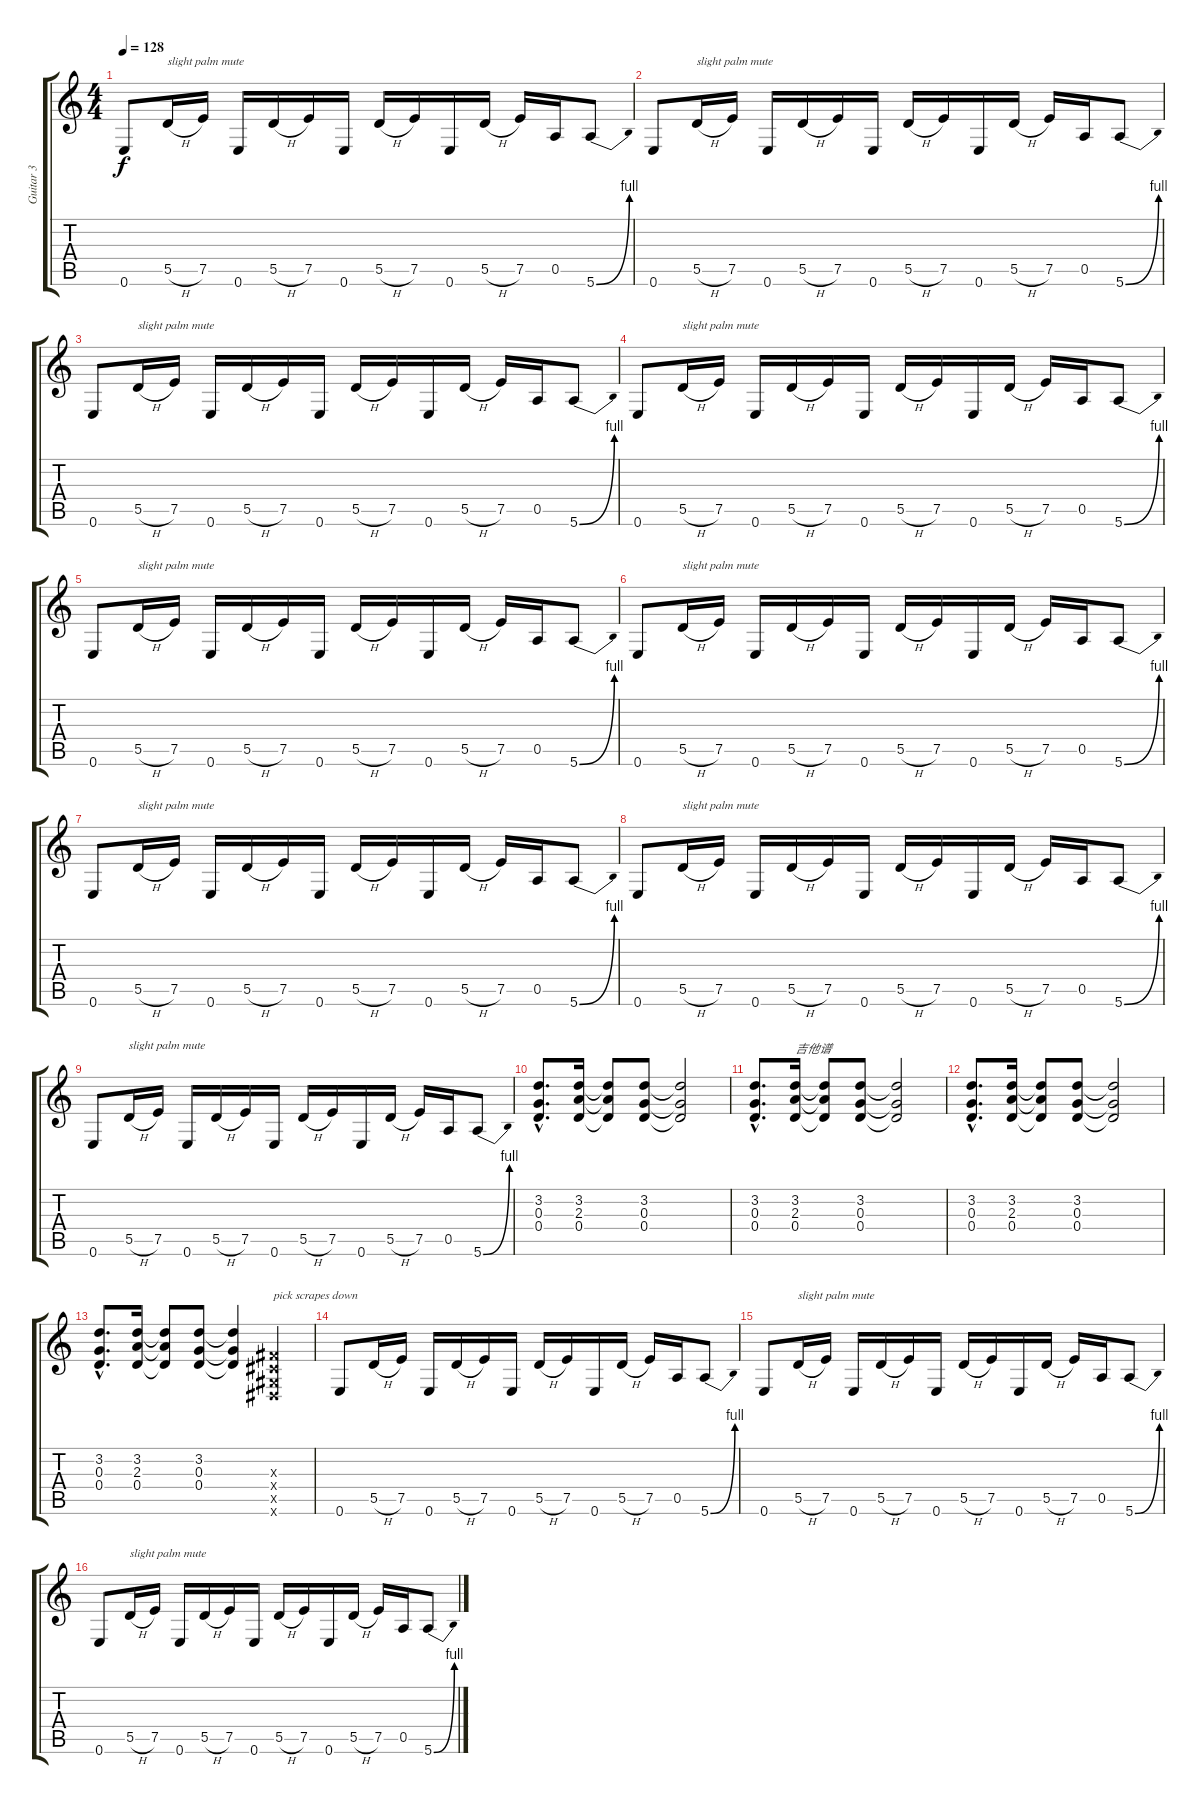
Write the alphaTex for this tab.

\track ("Guitar 3" "Guitar 3") {instrument overdrivenguitar}
\staff {score tabs}
\tuning (E4 B3 G3 D3 A2 E2) {hide}
\ts (4 4)
\tempo 128
\clef g2
\ks c
0.6.8{dy f} 5.5{h}.16{txt "slight palm mute"} 7.5.16 0.6.16 5.5{h}.16 7.5.16 0.6.16 5.5{h}.16 7.5.16 0.6.16 5.5{h}.16 7.5.16 0.5.16 5.6{be (bend 0 0 60 4)}.8 |
0.6.8 5.5{h}.16{txt "slight palm mute"} 7.5.16 0.6.16 5.5{h}.16 7.5.16 0.6.16 5.5{h}.16 7.5.16 0.6.16 5.5{h}.16 7.5.16 0.5.16 5.6{be (bend 0 0 60 4)}.8 |
0.6.8 5.5{h}.16{txt "slight palm mute"} 7.5.16 0.6.16 5.5{h}.16 7.5.16 0.6.16 5.5{h}.16 7.5.16 0.6.16 5.5{h}.16 7.5.16 0.5.16 5.6{be (bend 0 0 60 4)}.8 |
0.6.8 5.5{h}.16{txt "slight palm mute"} 7.5.16 0.6.16 5.5{h}.16 7.5.16 0.6.16 5.5{h}.16 7.5.16 0.6.16 5.5{h}.16 7.5.16 0.5.16 5.6{be (bend 0 0 60 4)}.8 |
0.6.8 5.5{h}.16{txt "slight palm mute"} 7.5.16 0.6.16 5.5{h}.16 7.5.16 0.6.16 5.5{h}.16 7.5.16 0.6.16 5.5{h}.16 7.5.16 0.5.16 5.6{be (bend 0 0 60 4)}.8 |
0.6.8 5.5{h}.16{txt "slight palm mute"} 7.5.16 0.6.16 5.5{h}.16 7.5.16 0.6.16 5.5{h}.16 7.5.16 0.6.16 5.5{h}.16 7.5.16 0.5.16 5.6{be (bend 0 0 60 4)}.8 |
0.6.8 5.5{h}.16{txt "slight palm mute"} 7.5.16 0.6.16 5.5{h}.16 7.5.16 0.6.16 5.5{h}.16 7.5.16 0.6.16 5.5{h}.16 7.5.16 0.5.16 5.6{be (bend 0 0 60 4)}.8 |
0.6.8 5.5{h}.16{txt "slight palm mute"} 7.5.16 0.6.16 5.5{h}.16 7.5.16 0.6.16 5.5{h}.16 7.5.16 0.6.16 5.5{h}.16 7.5.16 0.5.16 5.6{be (bend 0 0 60 4)}.8 |
0.6.8 5.5{h}.16{txt "slight palm mute"} 7.5.16 0.6.16 5.5{h}.16 7.5.16 0.6.16 5.5{h}.16 7.5.16 0.6.16 5.5{h}.16 7.5.16 0.5.16 5.6{be (bend 0 0 60 4)}.8 |
(3.2{hac} 0.3{hac} 0.4{hac}).8{d} (3.2 2.3 0.4).16 (3.2{t} 2.3{t} 0.4{t}).8 (3.2 0.3 0.4).8 (3.2{t} 0.3{t} 0.4{t}).2 |
(3.2{hac} 0.3{hac} 0.4{hac}).8{d} (3.2 2.3 0.4).16{txt "吉他谱"} (3.2{t} 2.3{t} 0.4{t}).8 (3.2 0.3 0.4).8 (3.2{t} 0.3{t} 0.4{t}).2 |
(3.2{hac} 0.3{hac} 0.4{hac}).8{d} (3.2 2.3 0.4).16 (3.2{t} 2.3{t} 0.4{t}).8 (3.2 0.3 0.4).8 (3.2{t} 0.3{t} 0.4{t}).2 |
(3.2{hac} 0.3{hac} 0.4{hac}).8{d} (3.2 2.3 0.4).16 (3.2{t} 2.3{t} 0.4{t}).8 (3.2 0.3 0.4).8 (3.2{t} 0.3{t} 0.4{t}).4 (-1.3{x} -1.4{x} -1.5{x} -1.6{x}).4{txt "pick scrapes down"} |
0.6.8 5.5{h}.16 7.5.16 0.6.16 5.5{h}.16 7.5.16 0.6.16 5.5{h}.16 7.5.16 0.6.16 5.5{h}.16 7.5.16 0.5.16 5.6{be (bend 0 0 60 4)}.8 |
0.6.8 5.5{h}.16{txt "slight palm mute"} 7.5.16 0.6.16 5.5{h}.16 7.5.16 0.6.16 5.5{h}.16 7.5.16 0.6.16 5.5{h}.16 7.5.16 0.5.16 5.6{be (bend 0 0 60 4)}.8 |
0.6.8 5.5{h}.16{txt "slight palm mute"} 7.5.16 0.6.16 5.5{h}.16 7.5.16 0.6.16 5.5{h}.16 7.5.16 0.6.16 5.5{h}.16 7.5.16 0.5.16 5.6{be (bend 0 0 60 4)}.8
